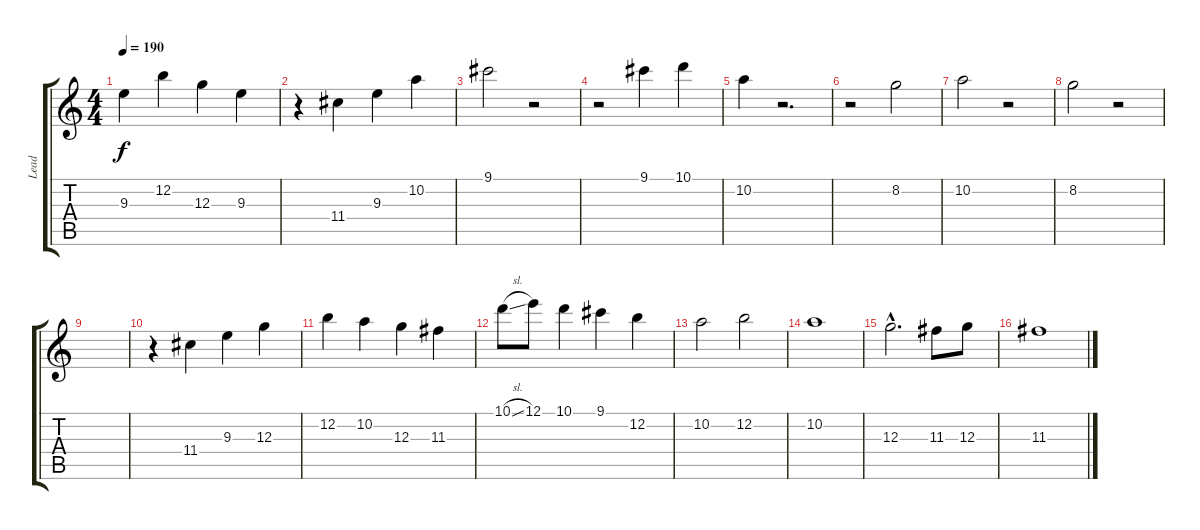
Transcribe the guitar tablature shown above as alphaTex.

\track ("Lead" "Lead") {instrument acousticguitarnylon}
\staff {score tabs}
\tuning (E4 B3 G3 D3 A2 E2) {hide}
\ts (4 4)
\tempo 190
\clef g2
\ks c
9.3.4{dy f} 12.2.4 12.3.4 9.3.4 |
r.4 11.4.4 9.3.4 10.2.4 |
9.1.2 r.2 |
r.2 9.1.4 10.1.4 |
10.2.4 r.2{d} |
r.2 8.2.2 |
10.2.2 r.2 |
8.2.2 r.2 |
|
r.4 11.4.4 9.3.4 12.3.4 |
12.2.4 10.2.4 12.3.4 11.3.4 |
10.1{sl}.8 12.1.8 10.1.4 9.1.4 12.2.4 |
10.2.2 12.2.2 |
10.2.1 |
12.3{hac}.2{d} 11.3.8 12.3.8 |
11.3.1
